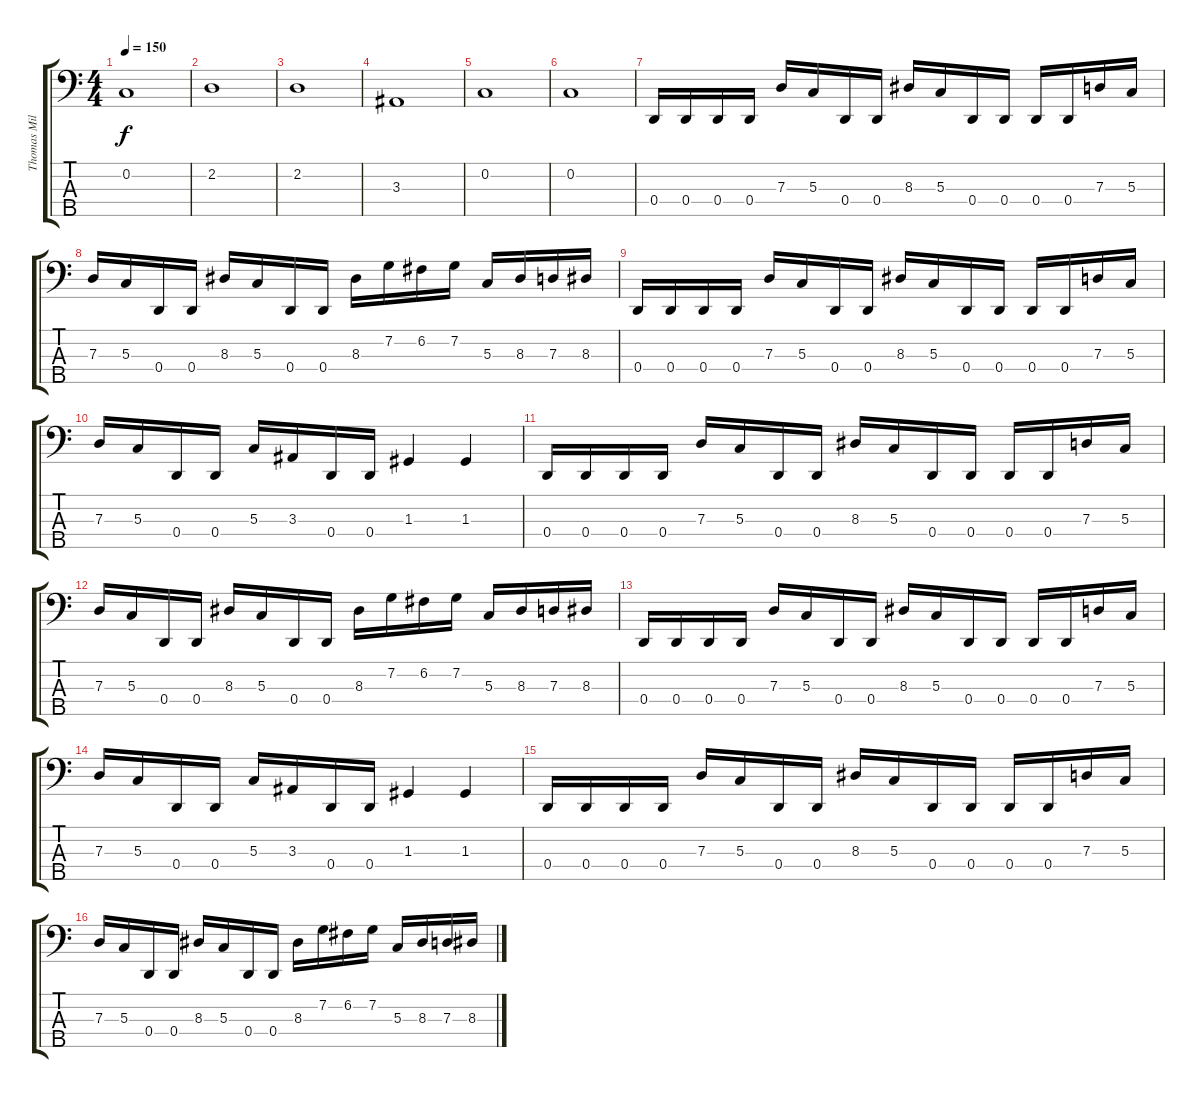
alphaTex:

\track ("Thomas Miller" "Thomas Mil") {instrument electricbassfinger}
\staff {score tabs}
\tuning (F2 C2 G1 D1 A0) {hide}
\ts (4 4)
\tempo 150
\clef f4
\ks c
0.2.1{dy f} |
2.2.1 |
2.2.1 |
3.3.1 |
0.2.1 |
0.2.1 |
0.4.16{volume 16 balance 8} 0.4.16 0.4.16 0.4.16 7.3.16 5.3.16 0.4.16 0.4.16 8.3.16 5.3.16 0.4.16 0.4.16 0.4.16 0.4.16 7.3.16 5.3.16 |
7.3.16 5.3.16 0.4.16 0.4.16 8.3.16 5.3.16 0.4.16 0.4.16 8.3.16 7.2.16 6.2.16 7.2.16 5.3.16 8.3.16 7.3.16 8.3.16 |
0.4.16{volume 16 balance 8} 0.4.16 0.4.16 0.4.16 7.3.16 5.3.16 0.4.16 0.4.16 8.3.16 5.3.16 0.4.16 0.4.16 0.4.16 0.4.16 7.3.16 5.3.16 |
7.3.16 5.3.16 0.4.16 0.4.16 5.3.16 3.3.16 0.4.16 0.4.16 1.3.4 1.3.4 |
0.4.16{volume 16 balance 8} 0.4.16 0.4.16 0.4.16 7.3.16 5.3.16 0.4.16 0.4.16 8.3.16 5.3.16 0.4.16 0.4.16 0.4.16 0.4.16 7.3.16 5.3.16 |
7.3.16 5.3.16 0.4.16 0.4.16 8.3.16 5.3.16 0.4.16 0.4.16 8.3.16 7.2.16 6.2.16 7.2.16 5.3.16 8.3.16 7.3.16 8.3.16 |
0.4.16{volume 16 balance 8} 0.4.16 0.4.16 0.4.16 7.3.16 5.3.16 0.4.16 0.4.16 8.3.16 5.3.16 0.4.16 0.4.16 0.4.16 0.4.16 7.3.16 5.3.16 |
7.3.16 5.3.16 0.4.16 0.4.16 5.3.16 3.3.16 0.4.16 0.4.16 1.3.4 1.3.4 |
0.4.16{volume 16 balance 8} 0.4.16 0.4.16 0.4.16 7.3.16 5.3.16 0.4.16 0.4.16 8.3.16 5.3.16 0.4.16 0.4.16 0.4.16 0.4.16 7.3.16 5.3.16 |
7.3.16 5.3.16 0.4.16 0.4.16 8.3.16 5.3.16 0.4.16 0.4.16 8.3.16 7.2.16 6.2.16 7.2.16 5.3.16 8.3.16 7.3.16 8.3.16
